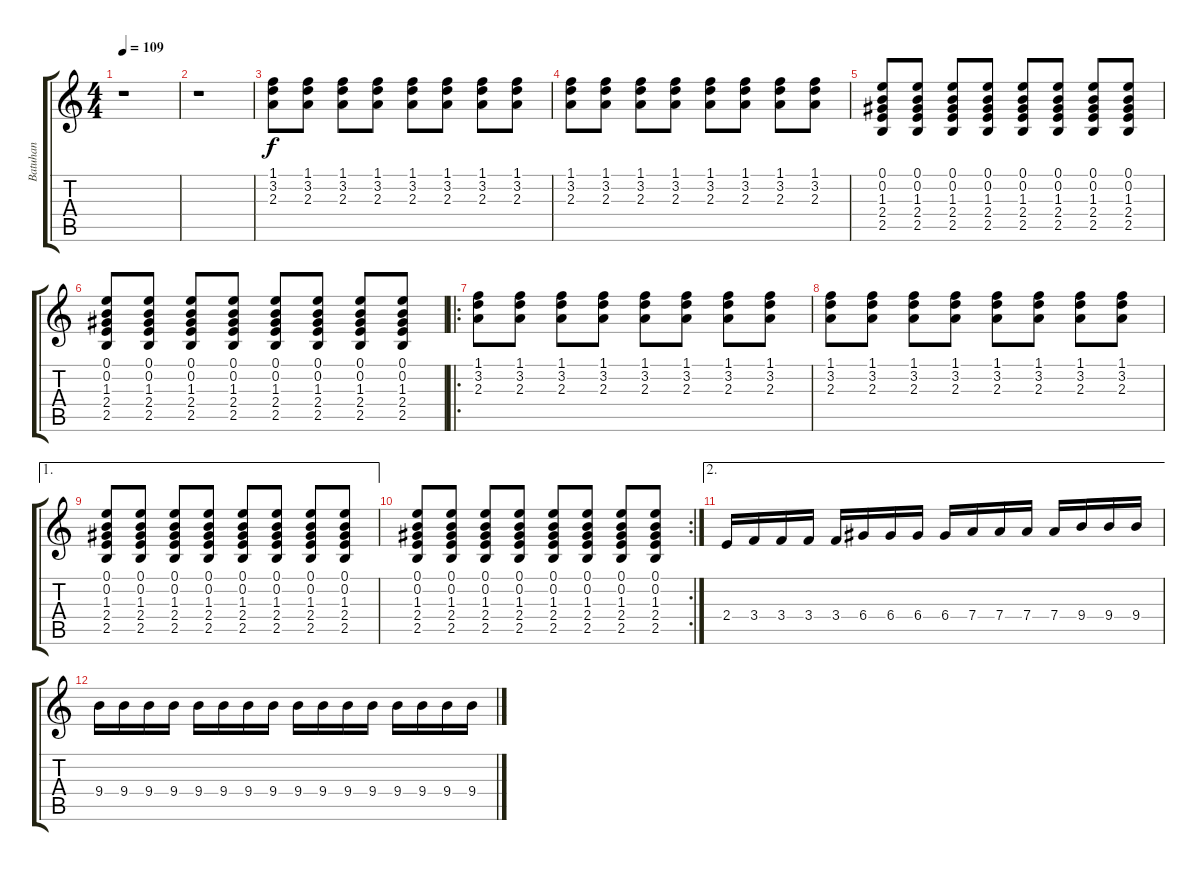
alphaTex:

\track ("Batuhan" "Batuhan") {instrument electricguitarclean}
\staff {score tabs}
\tuning (E4 B3 G3 D3 A2 E2) {hide}
\ts (4 4)
\tempo 109
\clef g2
\ks c
r.1{dy f} |
r.1 |
(1.1 3.2 2.3).8 (1.1 3.2 2.3).8 (1.1 3.2 2.3).8 (1.1 3.2 2.3).8 (1.1 3.2 2.3).8 (1.1 3.2 2.3).8 (1.1 3.2 2.3).8 (1.1 3.2 2.3).8 |
(1.1 3.2 2.3).8 (1.1 3.2 2.3).8 (1.1 3.2 2.3).8 (1.1 3.2 2.3).8 (1.1 3.2 2.3).8 (1.1 3.2 2.3).8 (1.1 3.2 2.3).8 (1.1 3.2 2.3).8 |
(0.1 0.2 1.3 2.4 2.5).8 (0.1 0.2 1.3 2.4 2.5).8 (0.1 0.2 1.3 2.4 2.5).8 (0.1 0.2 1.3 2.4 2.5).8 (0.1 0.2 1.3 2.4 2.5).8 (0.1 0.2 1.3 2.4 2.5).8 (0.1 0.2 1.3 2.4 2.5).8 (0.1 0.2 1.3 2.4 2.5).8 |
(0.1 0.2 1.3 2.4 2.5).8 (0.1 0.2 1.3 2.4 2.5).8 (0.1 0.2 1.3 2.4 2.5).8 (0.1 0.2 1.3 2.4 2.5).8 (0.1 0.2 1.3 2.4 2.5).8 (0.1 0.2 1.3 2.4 2.5).8 (0.1 0.2 1.3 2.4 2.5).8 (0.1 0.2 1.3 2.4 2.5).8 |
\ro
(1.1 3.2 2.3).8 (1.1 3.2 2.3).8 (1.1 3.2 2.3).8 (1.1 3.2 2.3).8 (1.1 3.2 2.3).8 (1.1 3.2 2.3).8 (1.1 3.2 2.3).8 (1.1 3.2 2.3).8 |
(1.1 3.2 2.3).8 (1.1 3.2 2.3).8 (1.1 3.2 2.3).8 (1.1 3.2 2.3).8 (1.1 3.2 2.3).8 (1.1 3.2 2.3).8 (1.1 3.2 2.3).8 (1.1 3.2 2.3).8 |
\ae 1
(0.1 0.2 1.3 2.4 2.5).8 (0.1 0.2 1.3 2.4 2.5).8 (0.1 0.2 1.3 2.4 2.5).8 (0.1 0.2 1.3 2.4 2.5).8 (0.1 0.2 1.3 2.4 2.5).8 (0.1 0.2 1.3 2.4 2.5).8 (0.1 0.2 1.3 2.4 2.5).8 (0.1 0.2 1.3 2.4 2.5).8 |
\rc 2
(0.1 0.2 1.3 2.4 2.5).8 (0.1 0.2 1.3 2.4 2.5).8 (0.1 0.2 1.3 2.4 2.5).8 (0.1 0.2 1.3 2.4 2.5).8 (0.1 0.2 1.3 2.4 2.5).8 (0.1 0.2 1.3 2.4 2.5).8 (0.1 0.2 1.3 2.4 2.5).8 (0.1 0.2 1.3 2.4 2.5).8 |
\ae 2
2.4.16 3.4.16 3.4.16 3.4.16 3.4.16 6.4.16 6.4.16 6.4.16 6.4.16 7.4.16 7.4.16 7.4.16 7.4.16 9.4.16 9.4.16 9.4.16 |
9.4.16 9.4.16 9.4.16 9.4.16 9.4.16 9.4.16 9.4.16 9.4.16 9.4.16 9.4.16 9.4.16 9.4.16 9.4.16 9.4.16 9.4.16 9.4.16
